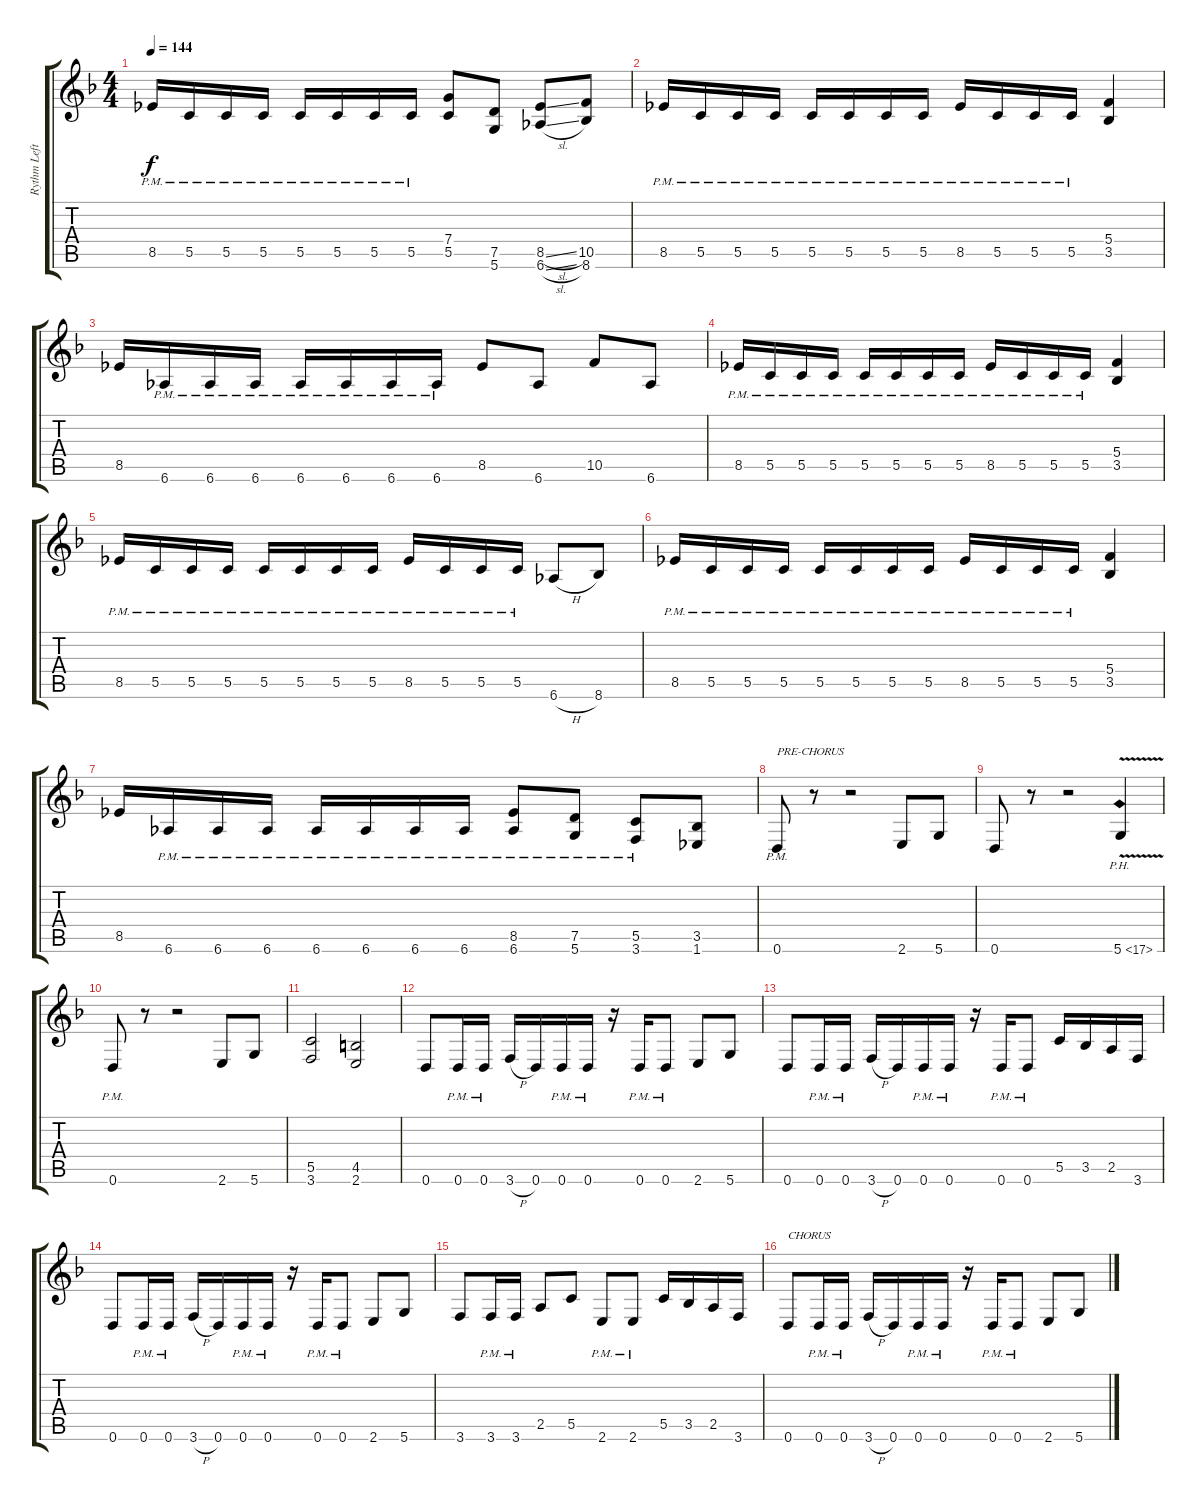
\track ("Rythm Left Channel" "Rythm Left") {instrument distortionguitar}
\staff {score tabs}
\tuning (D4 A3 F3 C3 G2 D2) {hide}
\ts (4 4)
\tempo 144
\clef g2
\ks dminor
8.5{pm}.16{dy f} 5.5{pm}.16 5.5{pm}.16 5.5{pm}.16 5.5{pm}.16 5.5{pm}.16 5.5{pm}.16 5.5{pm}.16 (7.4 5.5).8 (7.5 5.6).8 (8.5{sl} 6.6{sl}).8 (10.5 8.6).8 |
8.5{pm}.16 5.5{pm}.16 5.5{pm}.16 5.5{pm}.16 5.5{pm}.16 5.5{pm}.16 5.5{pm}.16 5.5{pm}.16 8.5{pm}.16 5.5{pm}.16 5.5{pm}.16 5.5{pm}.16 (5.4 3.5).4 |
8.5.16 6.6{pm}.16 6.6{pm}.16 6.6{pm}.16 6.6{pm}.16 6.6{pm}.16 6.6{pm}.16 6.6{pm}.16 8.5.8 6.6.8 10.5.8 6.6.8 |
8.5{pm}.16 5.5{pm}.16 5.5{pm}.16 5.5{pm}.16 5.5{pm}.16 5.5{pm}.16 5.5{pm}.16 5.5{pm}.16 8.5{pm}.16 5.5{pm}.16 5.5{pm}.16 5.5{pm}.16 (5.4 3.5).4 |
8.5{pm}.16 5.5{pm}.16 5.5{pm}.16 5.5{pm}.16 5.5{pm}.16 5.5{pm}.16 5.5{pm}.16 5.5{pm}.16 8.5{pm}.16 5.5{pm}.16 5.5{pm}.16 5.5{pm}.16 6.6{h}.8 8.6.8 |
8.5{pm}.16 5.5{pm}.16 5.5{pm}.16 5.5{pm}.16 5.5{pm}.16 5.5{pm}.16 5.5{pm}.16 5.5{pm}.16 8.5{pm}.16 5.5{pm}.16 5.5{pm}.16 5.5{pm}.16 (5.4 3.5).4 |
8.5.16 6.6{pm}.16 6.6{pm}.16 6.6{pm}.16 6.6{pm}.16 6.6{pm}.16 6.6{pm}.16 6.6{pm}.16 (8.5{pm} 6.6{pm}).8 (7.5{pm} 5.6{pm}).8 (5.5{pm} 3.6{pm}).8 (3.5 1.6).8 |
0.6{pm}.8{txt "PRE-CHORUS"} r.8 r.2 2.6.8 5.6.8 |
0.6.8 r.8 r.2 5.6{ph 12 v}.4 |
0.6{pm}.8 r.8 r.2 2.6.8 5.6.8 |
(5.5 3.6).2 (4.5 2.6).2 |
0.6.8 0.6{pm}.16 0.6{pm}.16 3.6{h}.16 0.6.16 0.6{pm}.16 0.6{pm}.16 r.16 0.6{pm}.16 0.6{pm}.8 2.6.8 5.6.8 |
0.6.8 0.6{pm}.16 0.6{pm}.16 3.6{h}.16 0.6.16 0.6{pm}.16 0.6{pm}.16 r.16 0.6{pm}.16 0.6{pm}.8 5.5.16 3.5.16 2.5.16 3.6.16 |
0.6.8 0.6{pm}.16 0.6{pm}.16 3.6{h}.16 0.6.16 0.6{pm}.16 0.6{pm}.16 r.16 0.6{pm}.16 0.6{pm}.8 2.6.8 5.6.8 |
3.6.8 3.6{pm}.16 3.6{pm}.16 2.5.8 5.5.8 2.6{pm}.8 2.6{pm}.8 5.5.16 3.5.16 2.5.16 3.6.16 |
0.6.8{txt "CHORUS"} 0.6{pm}.16 0.6{pm}.16 3.6{h}.16 0.6.16 0.6{pm}.16 0.6{pm}.16 r.16 0.6{pm}.16 0.6{pm}.8 2.6.8 5.6.8
